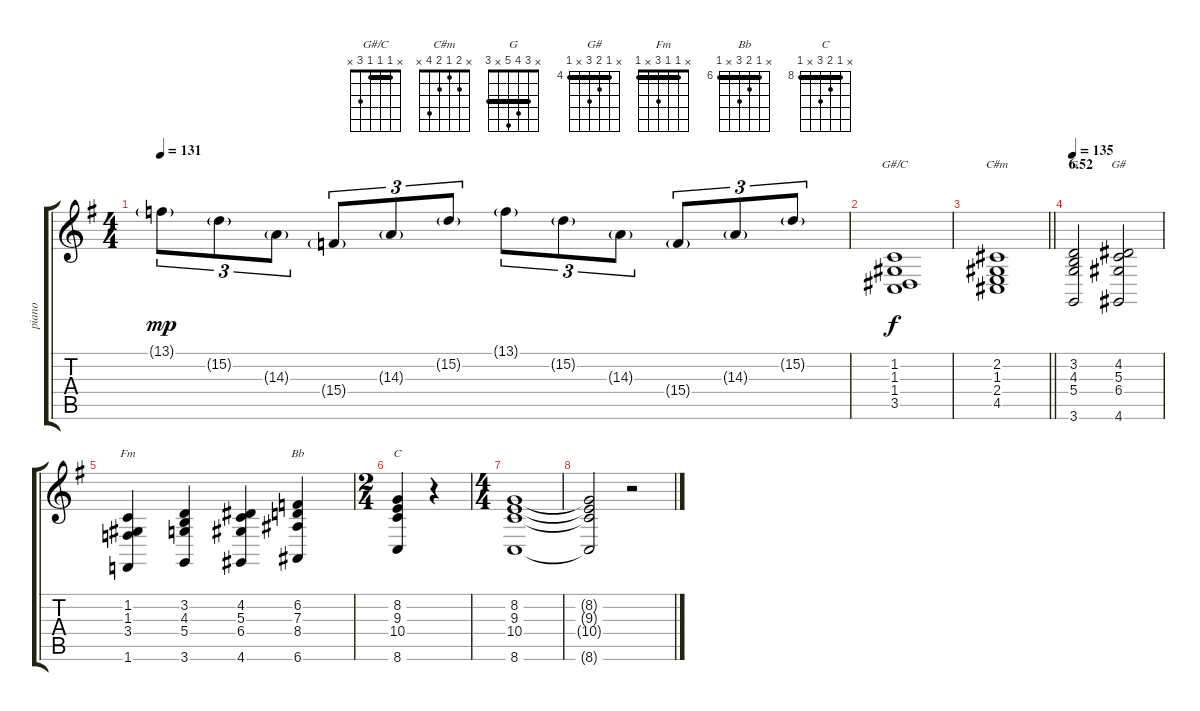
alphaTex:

\track ("piano" "piano") {instrument brightacousticpiano}
\staff {score tabs}
\tuning (E4 B3 G3 D3 A2 E2) {hide}
\chord ("G#/C" x 1 1 1 3 x) {barre 1}
\chord ("C#m" x 2 1 2 4 x)
\chord ("G" x 3 4 5 x 3) {barre 3}
\chord ("G#" x 4 5 6 x 4) {firstfret 4 barre 4}
\chord ("Fm" x 1 1 3 x 1) {barre 1}
\chord ("Bb" x 6 7 8 x 6) {firstfret 6 barre 6}
\chord ("C" x 8 9 10 x 8) {firstfret 8 barre 8}
\ts (4 4)
\tempo 131
\clef g2
\ks g
13.1{g}.8{tu (3 2) dy mp} 15.2{g}.8{tu (3 2)} 14.3{g}.8{tu (3 2)} 15.4{g}.8{tu (3 2)} 14.3{g}.8{tu (3 2)} 15.2{g}.8{tu (3 2)} 13.1{g}.8{tu (3 2)} 15.2{g}.8{tu (3 2)} 14.3{g}.8{tu (3 2)} 15.4{g}.8{tu (3 2)} 14.3{g}.8{tu (3 2)} 15.2{g}.8{tu (3 2)} |
(1.2 1.3 1.4 3.5).1{ch "G#/C" dy f} |
\barLineRight lightlight
(2.2 1.3 2.4 4.5).1{ch "C#m"} |
\section ("" "6.52")
\tempo 135
(3.2 4.3 5.4 3.6).2{ch "G"} (4.2 5.3 6.4 4.6).2{ch "G#"} |
(1.2 1.3 3.4 1.6).4{ch "Fm"} (3.2 4.3 5.4 3.6).4 (4.2 5.3 6.4 4.6).4 (6.2 7.3 8.4 6.6).4{ch "Bb"} |
\ts (2 4)
(8.2 9.3 10.4 8.6).4{ch "C"} r.4 |
\ts (4 4)
(8.2 9.3 10.4 8.6).1 |
(8.2{t} 9.3{t} 10.4{t} 8.6{t}).2 r.2
